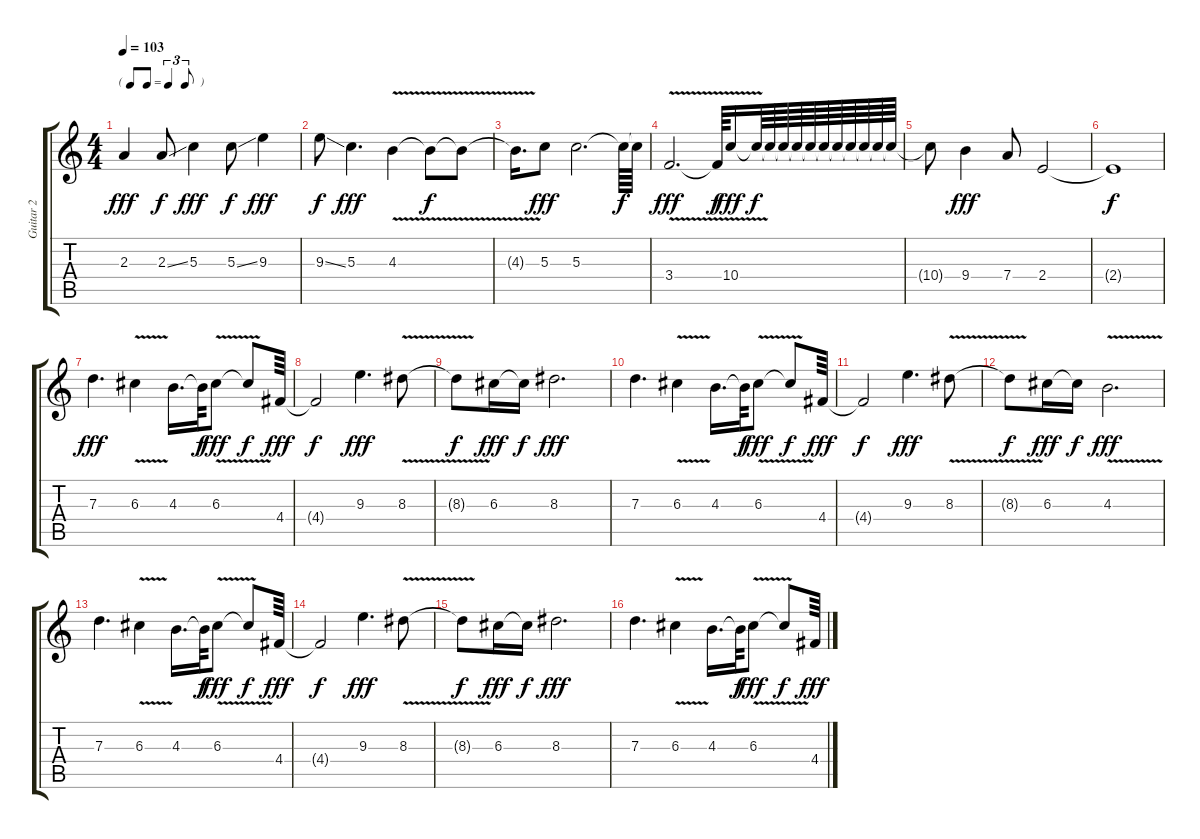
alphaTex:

\track ("Guitar 2" "Guitar 2") {instrument overdrivenguitar}
\staff {score tabs}
\tuning (E4 B3 G3 D3 A2 E2) {hide}
\ts (4 4)
\tf triplet8th
\tempo 103
\clef g2
\ks c
2.3.4{dy fff} 2.3{ss}.8{dy f} 5.3.4{dy fff} 5.3{ss}.8{dy f} 9.3.4{dy fff} |
9.3{ss}.8{dy f} 5.3.4{d dy fff} 4.3{v}.4 4.3{t}.8{dy f} 4.3{v t}.8 |
4.3{t}.16{d} 5.3.8{dy fff} 5.3.2{d} 5.3{t}.64{dy f} 5.3{t}.64 |
3.4{v}.2{d dy fff} 3.4{t}.64{dy f} 10.4{v}.16{dy fff} 10.4{t}.64{dy f} 10.4{t}.64 10.4{t}.64 10.4{t}.64 10.4{t}.64 10.4{t}.64 10.4{t}.64 10.4{t}.64 10.4{t}.64 10.4{t}.64 10.4{t}.64 |
10.4{t}.8 9.4.4{dy fff} 7.4.8 2.4.2 |
2.4{t}.1{dy f} |
7.3.4{d dy fff} 6.3{v}.4 4.3.16{d} 4.3{t}.64{dy f} 6.3{v}.8{dy fff} 6.3{t}.8{dy f} 4.4.64{dy fff} |
4.4{t}.2{dy f} 9.3.4{d dy fff} 8.3{v}.8 |
8.3{t}.8{dy f} 6.3.16{dy fff} 6.3{t}.16{dy f} 8.3.2{d dy fff} |
7.3.4{d} 6.3{v}.4 4.3.16{d} 4.3{t}.64{dy f} 6.3{v}.8{dy fff} 6.3{t}.8{dy f} 4.4.64{dy fff} |
4.4{t}.2{dy f} 9.3.4{d dy fff} 8.3{v}.8 |
8.3{t}.8{dy f} 6.3.16{dy fff} 6.3{t}.16{dy f} 4.3{v}.2{d dy fff} |
7.3.4{d} 6.3{v}.4 4.3.16{d} 4.3{t}.64{dy f} 6.3{v}.8{dy fff} 6.3{t}.8{dy f} 4.4.64{dy fff} |
4.4{t}.2{dy f} 9.3.4{d dy fff} 8.3{v}.8 |
8.3{t}.8{dy f} 6.3.16{dy fff} 6.3{t}.16{dy f} 8.3.2{d dy fff} |
7.3.4{d} 6.3{v}.4 4.3.16{d} 4.3{t}.64{dy f} 6.3{v}.8{dy fff} 6.3{t}.8{dy f} 4.4.64{dy fff}
